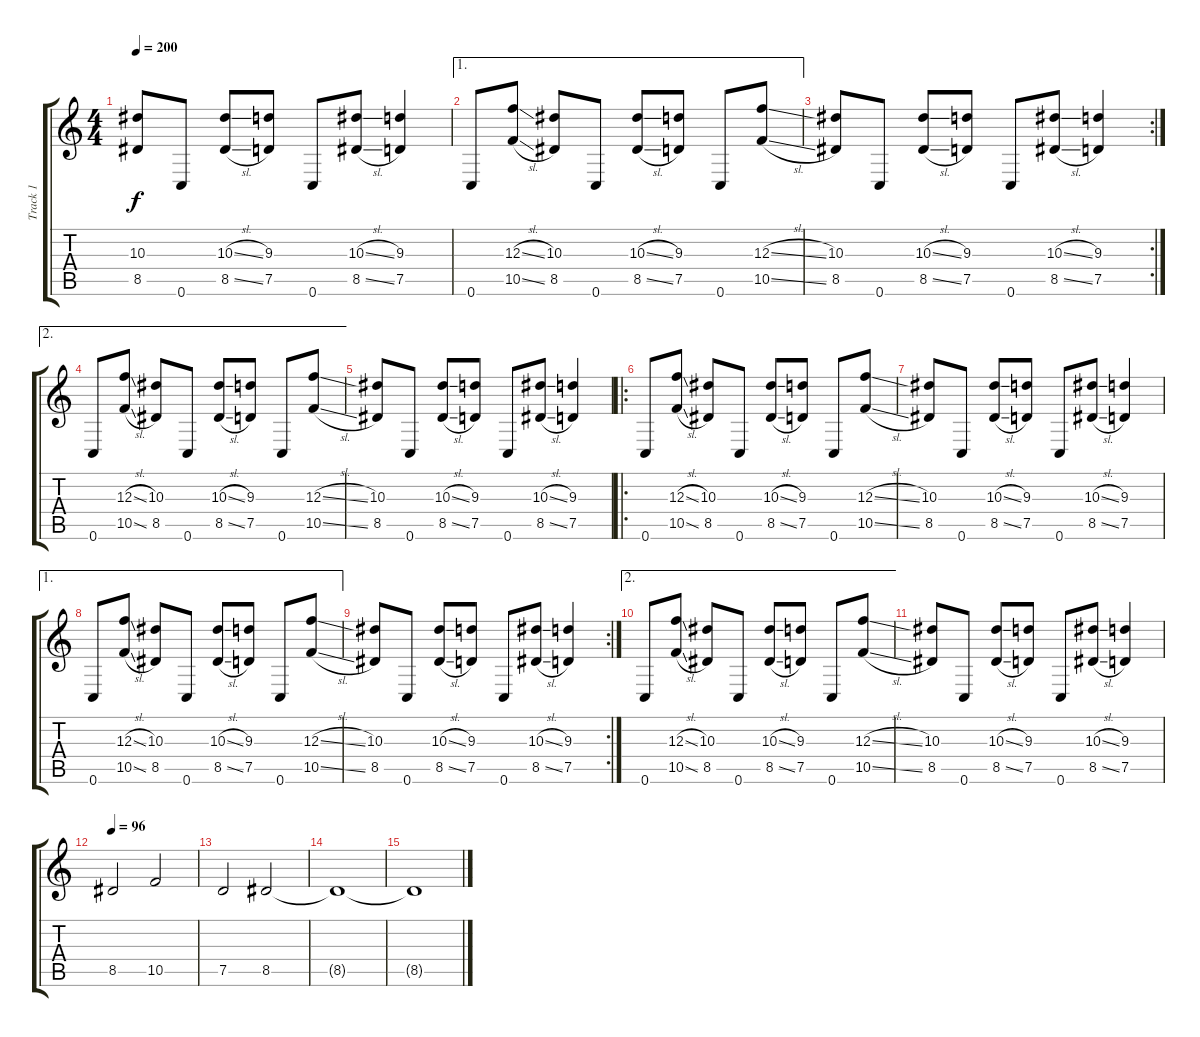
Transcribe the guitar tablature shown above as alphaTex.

\track ("Track 1" "Track 1") {instrument distortionguitar}
\staff {score tabs}
\tuning (D4 A3 F3 C3 G2 C2) {hide}
\ts (4 4)
\tempo 200
\clef g2
\ks c
(10.3 8.5).8{dy f} 0.6.8 (10.3{sl} 8.5{sl}).8 (9.3 7.5).8 0.6.8 (10.3{sl} 8.5{sl}).8 (9.3 7.5).4 |
\ae 1
0.6.8{volume 13} (12.3{sl} 10.5{sl}).8 (10.3 8.5).8 0.6.8 (10.3{sl} 8.5{sl}).8 (9.3 7.5).8 0.6.8 (12.3{sl} 10.5{sl}).8 |
\rc 2
(10.3 8.5).8 0.6.8 (10.3{sl} 8.5{sl}).8 (9.3 7.5).8 0.6.8 (10.3{sl} 8.5{sl}).8 (9.3 7.5).4 |
\ae 2
0.6.8{volume 13} (12.3{sl} 10.5{sl}).8 (10.3 8.5).8 0.6.8 (10.3{sl} 8.5{sl}).8 (9.3 7.5).8 0.6.8 (12.3{sl} 10.5{sl}).8 |
(10.3 8.5).8 0.6.8 (10.3{sl} 8.5{sl}).8 (9.3 7.5).8 0.6.8 (10.3{sl} 8.5{sl}).8 (9.3 7.5).4 |
\ro
0.6.8{volume 13} (12.3{sl} 10.5{sl}).8 (10.3 8.5).8 0.6.8 (10.3{sl} 8.5{sl}).8 (9.3 7.5).8 0.6.8 (12.3{sl} 10.5{sl}).8 |
(10.3 8.5).8 0.6.8 (10.3{sl} 8.5{sl}).8 (9.3 7.5).8 0.6.8 (10.3{sl} 8.5{sl}).8 (9.3 7.5).4 |
\ae 1
0.6.8{volume 13} (12.3{sl} 10.5{sl}).8 (10.3 8.5).8 0.6.8 (10.3{sl} 8.5{sl}).8 (9.3 7.5).8 0.6.8 (12.3{sl} 10.5{sl}).8 |
\rc 2
(10.3 8.5).8 0.6.8 (10.3{sl} 8.5{sl}).8 (9.3 7.5).8 0.6.8 (10.3{sl} 8.5{sl}).8 (9.3 7.5).4 |
\ae 2
0.6.8{volume 13} (12.3{sl} 10.5{sl}).8 (10.3 8.5).8 0.6.8 (10.3{sl} 8.5{sl}).8 (9.3 7.5).8 0.6.8 (12.3{sl} 10.5{sl}).8 |
(10.3 8.5).8 0.6.8 (10.3{sl} 8.5{sl}).8 (9.3 7.5).8 0.6.8 (10.3{sl} 8.5{sl}).8 (9.3 7.5).4 |
\tempo 96
8.5.2 10.5.2 |
7.5.2 8.5.2 |
8.5{t}.1 |
8.5{t}.1
